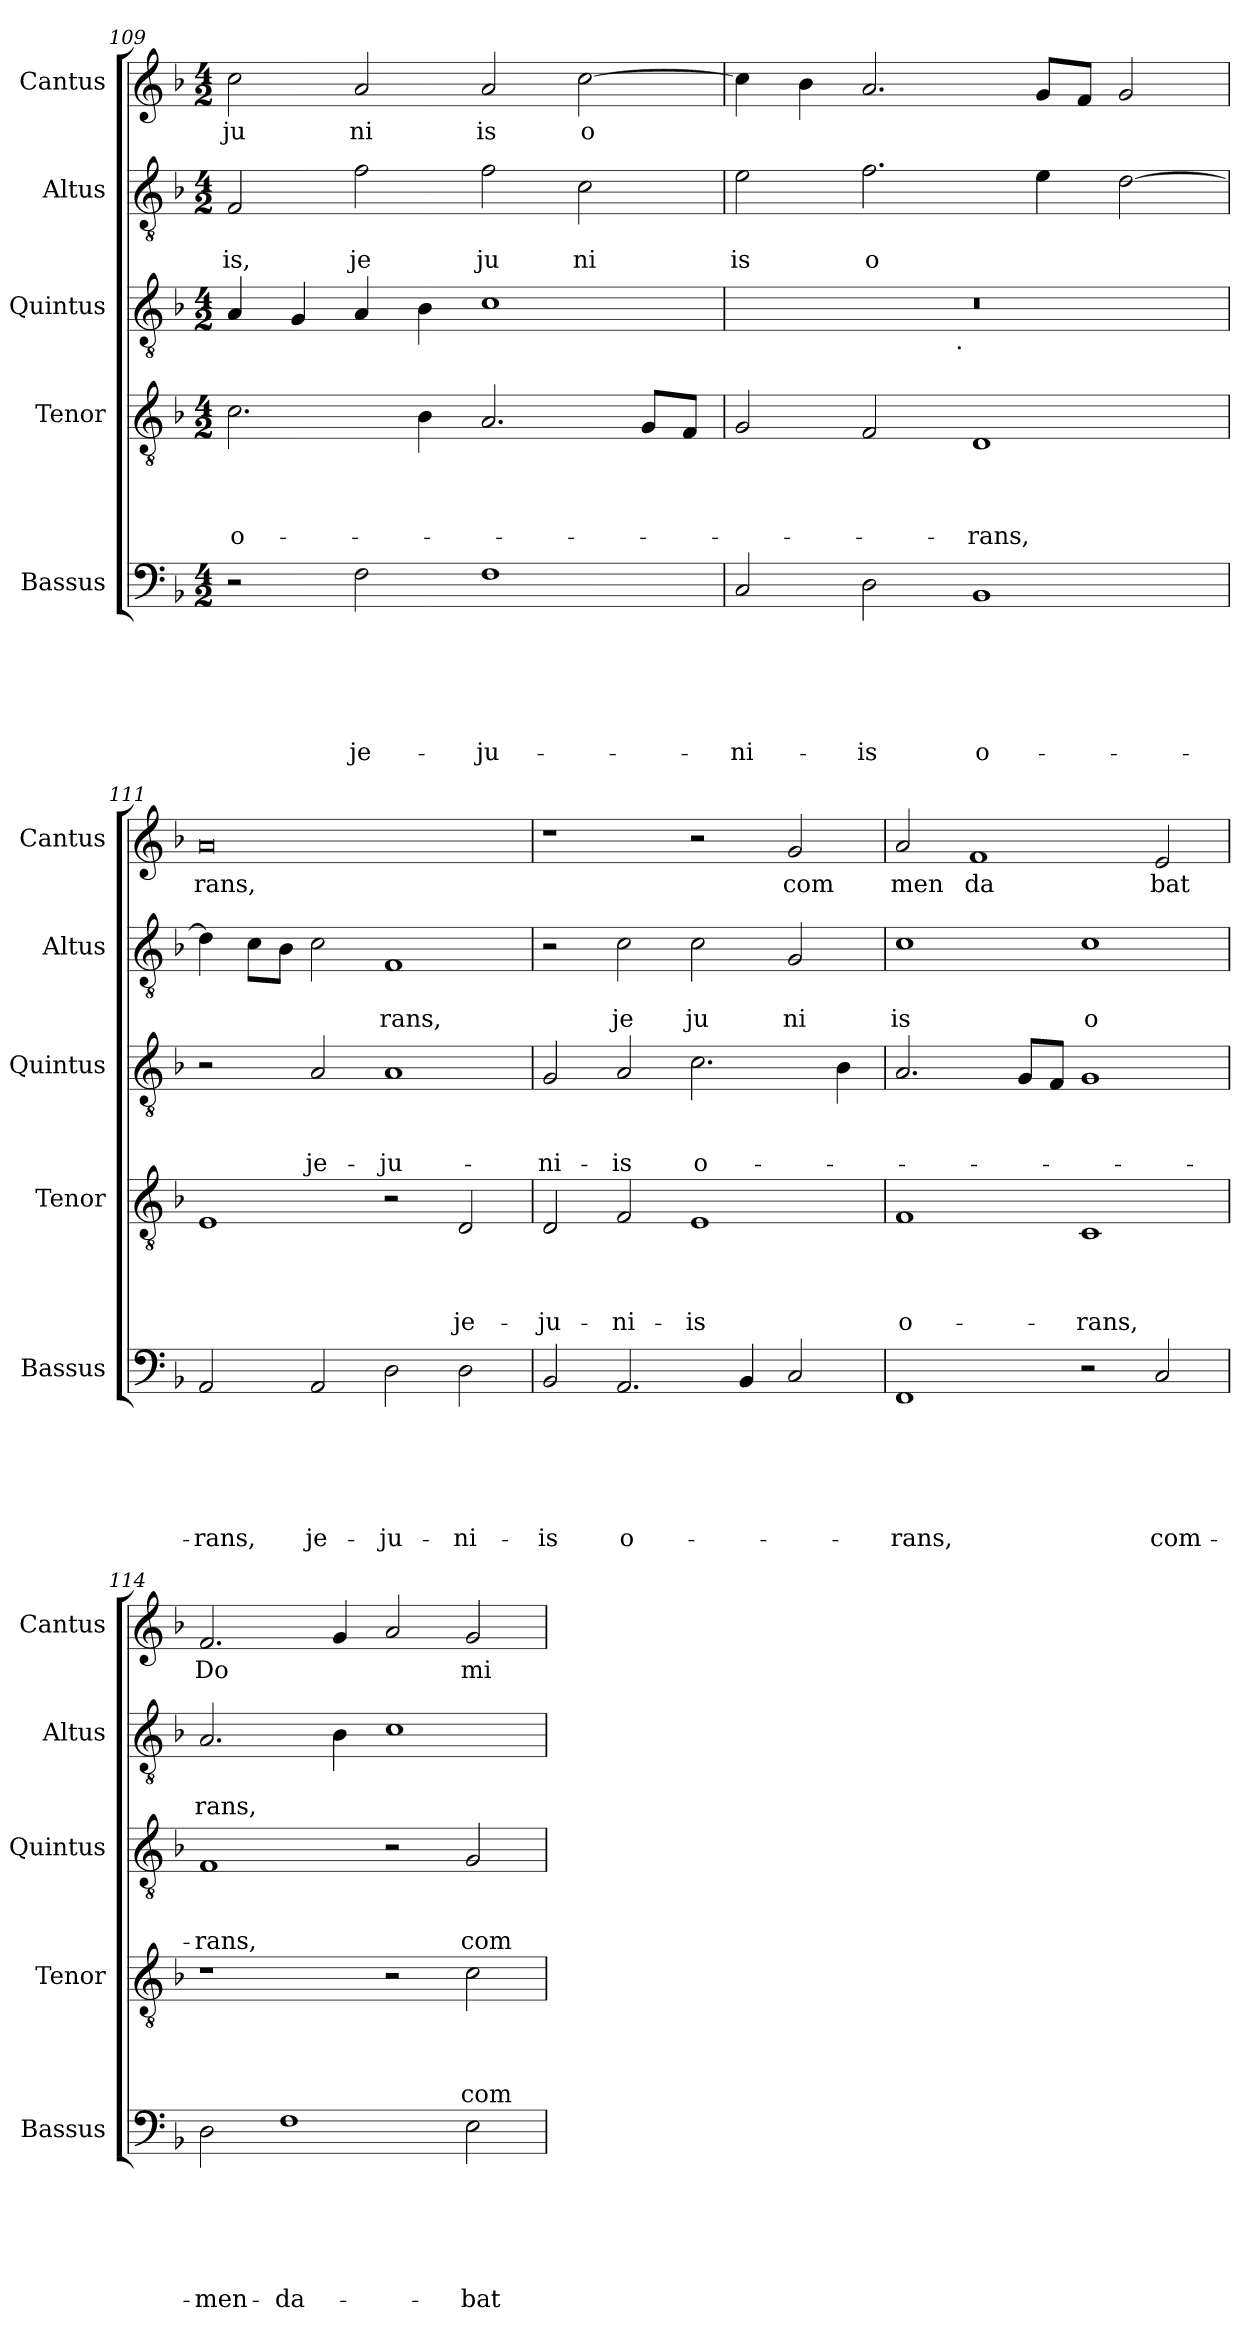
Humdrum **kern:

**kern	**text	**text	**text	**text	**text	**text	**kern	**text	**text	**text	**text	**kern	**text	**text	**text	**kern	**text	**text	**kern	**text
*part5	*part5	*part5	*part5	*part5	*part5	*part5	*part4	*part4	*part4	*part4	*part4	*part3	*part3	*part3	*part3	*part2	*part2	*part2	*part1	*part1
*staff5	*staff5	*staff5	*staff5	*staff5	*staff5	*staff5	*staff4	*staff4	*staff4	*staff4	*staff4	*staff3	*staff3	*staff3	*staff3	*staff2	*staff2	*staff2	*staff1	*staff1
*I"Bassus	*	*	*	*	*	*	*I"Tenor	*	*	*	*	*I"Quintus	*	*	*	*I"Altus	*	*	*I"Cantus	*
*I'Bassus	*	*	*	*	*	*	*I'Tenor	*	*	*	*	*I'Quintus	*	*	*	*I'Altus	*	*	*I'Cantus	*
*clefF4	*	*	*	*	*	*	*clefGv2	*	*	*	*	*clefGv2	*	*	*	*clefGv2	*	*	*clefG2	*
*k[b-]	*	*	*	*	*	*	*k[b-]	*	*	*	*	*k[b-]	*	*	*	*k[b-]	*	*	*k[b-]	*
*F:	*	*	*	*	*	*	*F:	*	*	*	*	*F:	*	*	*	*F:	*	*	*F:	*
*M4/2	*	*	*	*	*	*	*M4/2	*	*	*	*	*M4/2	*	*	*	*M4/2	*	*	*M4/2	*
=109	=109	=109	=109	=109	=109	=109	=109	=109	=109	=109	=109	=109	=109	=109	=109	=109	=109	=109	=109	=109
!	!	!	!	!	!	!	!	!	!	!	!LO:LY:b	!	!	!	!	!	!	!LO:LY:b	!	!LO:LY:b
2r	.	.	.	.	.	.	2.c\	.	.	.	o-	4A/	.	.	.	2F/	.	is,	2cc\	ju
.	.	.	.	.	.	.	.	.	.	.	.	4G/	.	.	.	.	.	.	.	.
!	!	!	!	!	!	!LO:LY:b	!	!	!	!	!	!	!	!	!	!	!	!LO:LY:b	!	!LO:LY:b
2F\	.	.	.	.	.	je-	.	.	.	.	.	4A/	.	.	.	2f\	.	je	2a/	ni
.	.	.	.	.	.	.	4B-\	.	.	.	.	4B-\	.	.	.	.	.	.	.	.
!	!	!	!	!	!	!LO:LY:b	!	!	!	!	!	!	!	!	!	!	!	!LO:LY:b	!	!LO:LY:b
1F	.	.	.	.	.	-ju-	2.A/	.	.	.	.	1c	.	.	.	2f\	.	ju	2a/	is
!	!	!	!	!	!	!	!	!	!	!	!	!	!	!	!	!	!	!LO:LY:b	!	!LO:LY:b
.	.	.	.	.	.	.	.	.	.	.	.	.	.	.	.	2c\	.	ni	[>2cc\	o
.	.	.	.	.	.	.	8G/L	.	.	.	.	.	.	.	.	.	.	.	.	.
.	.	.	.	.	.	.	8F/J	.	.	.	.	.	.	.	.	.	.	.	.	.
=110	=110	=110	=110	=110	=110	=110	=110	=110	=110	=110	=110	=110	=110	=110	=110	=110	=110	=110	=110	=110
!	!	!	!	!	!	!LO:LY:b	!	!	!	!	!	!	!	!	!	!	!	!LO:LY:b	!	!
*	*	*	*	*	*	*	*	*	*	*	*	*^	*	*	*	*	*	*	*	*
2C/	.	.	.	.	.	-ni-	2G/	.	.	.	.	0r	2ryy	.	.	.	2e\	.	is	4cc\]	.
.	.	.	.	.	.	.	.	.	.	.	.	.	.	.	.	.	.	.	.	4b-\	.
!	!	!	!	!	!	!LO:LY:b	!	!	!	!	!	!	!	!	!	!	!	!	!LO:LY:b	!	!
2D\	.	.	.	.	.	-is	2F/	.	.	.	.	.	4...ryy	.	.	.	2.f\	.	o	2.a/	.
!	!	!	!	!	!	!	!	!	!	!	!	!	!LO:TX:b:t=.	!	!	!	!	!	!	!	!
.	.	.	.	.	.	.	.	.	.	.	.	.	1ryy	.	.	.	.	.	.	.	.
!	!	!	!	!	!	!LO:LY:b	!	!	!	!	!LO:LY:b	!	!	!	!	!	!	!	!	!	!
1BB-	.	.	.	.	.	o-	1D	.	.	.	-rans,	.	.	.	.	.	.	.	.	.	.
.	.	.	.	.	.	.	.	.	.	.	.	.	.	.	.	.	4e\	.	.	8g/L	.
.	.	.	.	.	.	.	.	.	.	.	.	.	.	.	.	.	.	.	.	8f/J	.
.	.	.	.	.	.	.	.	.	.	.	.	.	.	.	.	.	[>2d\	.	.	2g/	.
.	.	.	.	.	.	.	.	.	.	.	.	.	32ryy	.	.	.	.	.	.	.	.
=111	=111	=111	=111	=111	=111	=111	=111	=111	=111	=111	=111	=111	=111	=111	=111	=111	=111	=111	=111	=111	=111
!	!	!	!	!	!	!LO:LY:b	!	!	!	!	!	!	!	!	!	!	!	!	!	!	!LO:LY:b
*	*	*	*	*	*	*	*	*	*	*	*	*v	*v	*	*	*	*	*	*	*	*
2AA/	.	.	.	.	.	-rans,	1E	.	.	.	.	2r	.	.	.	4d\]	.	.	0a	rans,
.	.	.	.	.	.	.	.	.	.	.	.	.	.	.	.	8c\L	.	.	.	.
.	.	.	.	.	.	.	.	.	.	.	.	.	.	.	.	8B-\J	.	.	.	.
!	!	!	!	!	!	!LO:LY:b	!	!	!	!	!	!	!	!	!LO:LY:b	!	!	!	!	!
2AA/	.	.	.	.	.	je-	.	.	.	.	.	2A/	.	.	je-	2c\	.	.	.	.
!	!	!	!	!	!	!LO:LY:b	!	!	!	!	!	!	!	!	!LO:LY:b	!	!	!LO:LY:b	!	!
2D\	.	.	.	.	.	-ju-	2r	.	.	.	.	1A	.	.	-ju-	1F	.	rans,	.	.
!	!	!	!	!	!	!LO:LY:b	!	!	!	!	!LO:LY:b	!	!	!	!	!	!	!	!	!
2D\	.	.	.	.	.	-ni-	2D/	.	.	.	je-	.	.	.	.	.	.	.	.	.
=112	=112	=112	=112	=112	=112	=112	=112	=112	=112	=112	=112	=112	=112	=112	=112	=112	=112	=112	=112	=112
!	!	!	!	!	!	!LO:LY:b	!	!	!	!	!LO:LY:b	!	!	!	!LO:LY:b	!	!	!	!	!
2BB-/	.	.	.	.	.	-is	2D/	.	.	.	-ju-	2G/	.	.	-ni-	2r	.	.	1r	.
!	!	!	!	!	!	!LO:LY:b	!	!	!	!	!LO:LY:b	!	!	!	!LO:LY:b	!	!	!LO:LY:b	!	!
2.AA/	.	.	.	.	.	o-	2F/	.	.	.	-ni-	2A/	.	.	-is	2c\	.	je	.	.
!	!	!	!	!	!	!	!	!	!	!	!LO:LY:b	!	!	!	!LO:LY:b	!	!	!LO:LY:b	!	!
.	.	.	.	.	.	.	1E	.	.	.	-is	2.c\	.	.	o-	2c\	.	ju	2r	.
4BB-/	.	.	.	.	.	.	.	.	.	.	.	.	.	.	.	.	.	.	.	.
!	!	!	!	!	!	!	!	!	!	!	!	!	!	!	!	!	!	!LO:LY:b	!	!LO:LY:b
2C/	.	.	.	.	.	.	.	.	.	.	.	.	.	.	.	2G/	.	ni	2g/	com
.	.	.	.	.	.	.	.	.	.	.	.	4B-\	.	.	.	.	.	.	.	.
=113	=113	=113	=113	=113	=113	=113	=113	=113	=113	=113	=113	=113	=113	=113	=113	=113	=113	=113	=113	=113
!	!	!	!	!	!	!LO:LY:b	!	!	!	!	!LO:LY:b	!	!	!	!	!	!	!LO:LY:b	!	!LO:LY:b
1FF	.	.	.	.	.	-rans,	1F	.	.	.	o-	2.A/	.	.	.	1c	.	is	2a/	men
!	!	!	!	!	!	!	!	!	!	!	!	!	!	!	!	!	!	!	!	!LO:LY:b
.	.	.	.	.	.	.	.	.	.	.	.	.	.	.	.	.	.	.	1f	da
.	.	.	.	.	.	.	.	.	.	.	.	8G/L	.	.	.	.	.	.	.	.
.	.	.	.	.	.	.	.	.	.	.	.	8F/J	.	.	.	.	.	.	.	.
!	!	!	!	!	!	!	!	!	!	!	!LO:LY:b	!	!	!	!	!	!	!LO:LY:b	!	!
2r	.	.	.	.	.	.	1C	.	.	.	-rans,	1G	.	.	.	1c	.	o	.	.
!	!	!	!	!	!	!LO:LY:b	!	!	!	!	!	!	!	!	!	!	!	!	!	!LO:LY:b
2C/	.	.	.	.	.	com-	.	.	.	.	.	.	.	.	.	.	.	.	2e/	bat
=114	=114	=114	=114	=114	=114	=114	=114	=114	=114	=114	=114	=114	=114	=114	=114	=114	=114	=114	=114	=114
!	!	!	!	!	!	!LO:LY:b	!	!	!	!	!	!	!	!	!LO:LY:b	!	!	!LO:LY:b	!	!LO:LY:b
2D\	.	.	.	.	.	-men-	1r	.	.	.	.	1F	.	.	-rans,	2.A/	.	rans,	2.f/	Do
!	!	!	!	!	!	!LO:LY:b	!	!	!	!	!	!	!	!	!	!	!	!	!	!
1F	.	.	.	.	.	-da-	.	.	.	.	.	.	.	.	.	.	.	.	.	.
.	.	.	.	.	.	.	.	.	.	.	.	.	.	.	.	4B-\	.	.	4g/	.
.	.	.	.	.	.	.	2r	.	.	.	.	2r	.	.	.	1c	.	.	2a/	.
!	!	!	!	!	!	!LO:LY:b	!	!	!	!	!LO:LY:b	!	!	!	!LO:LY:b	!	!	!	!	!LO:LY:b
2E\	.	.	.	.	.	-bat	2c\	.	.	.	com-	2G/	.	.	com-	.	.	.	2g/	mi
=	=	=	=	=	=	=	=	=	=	=	=	=	=	=	=	=	=	=	=	=
*-	*-	*-	*-	*-	*-	*-	*-	*-	*-	*-	*-	*-	*-	*-	*-	*-	*-	*-	*-	*-
